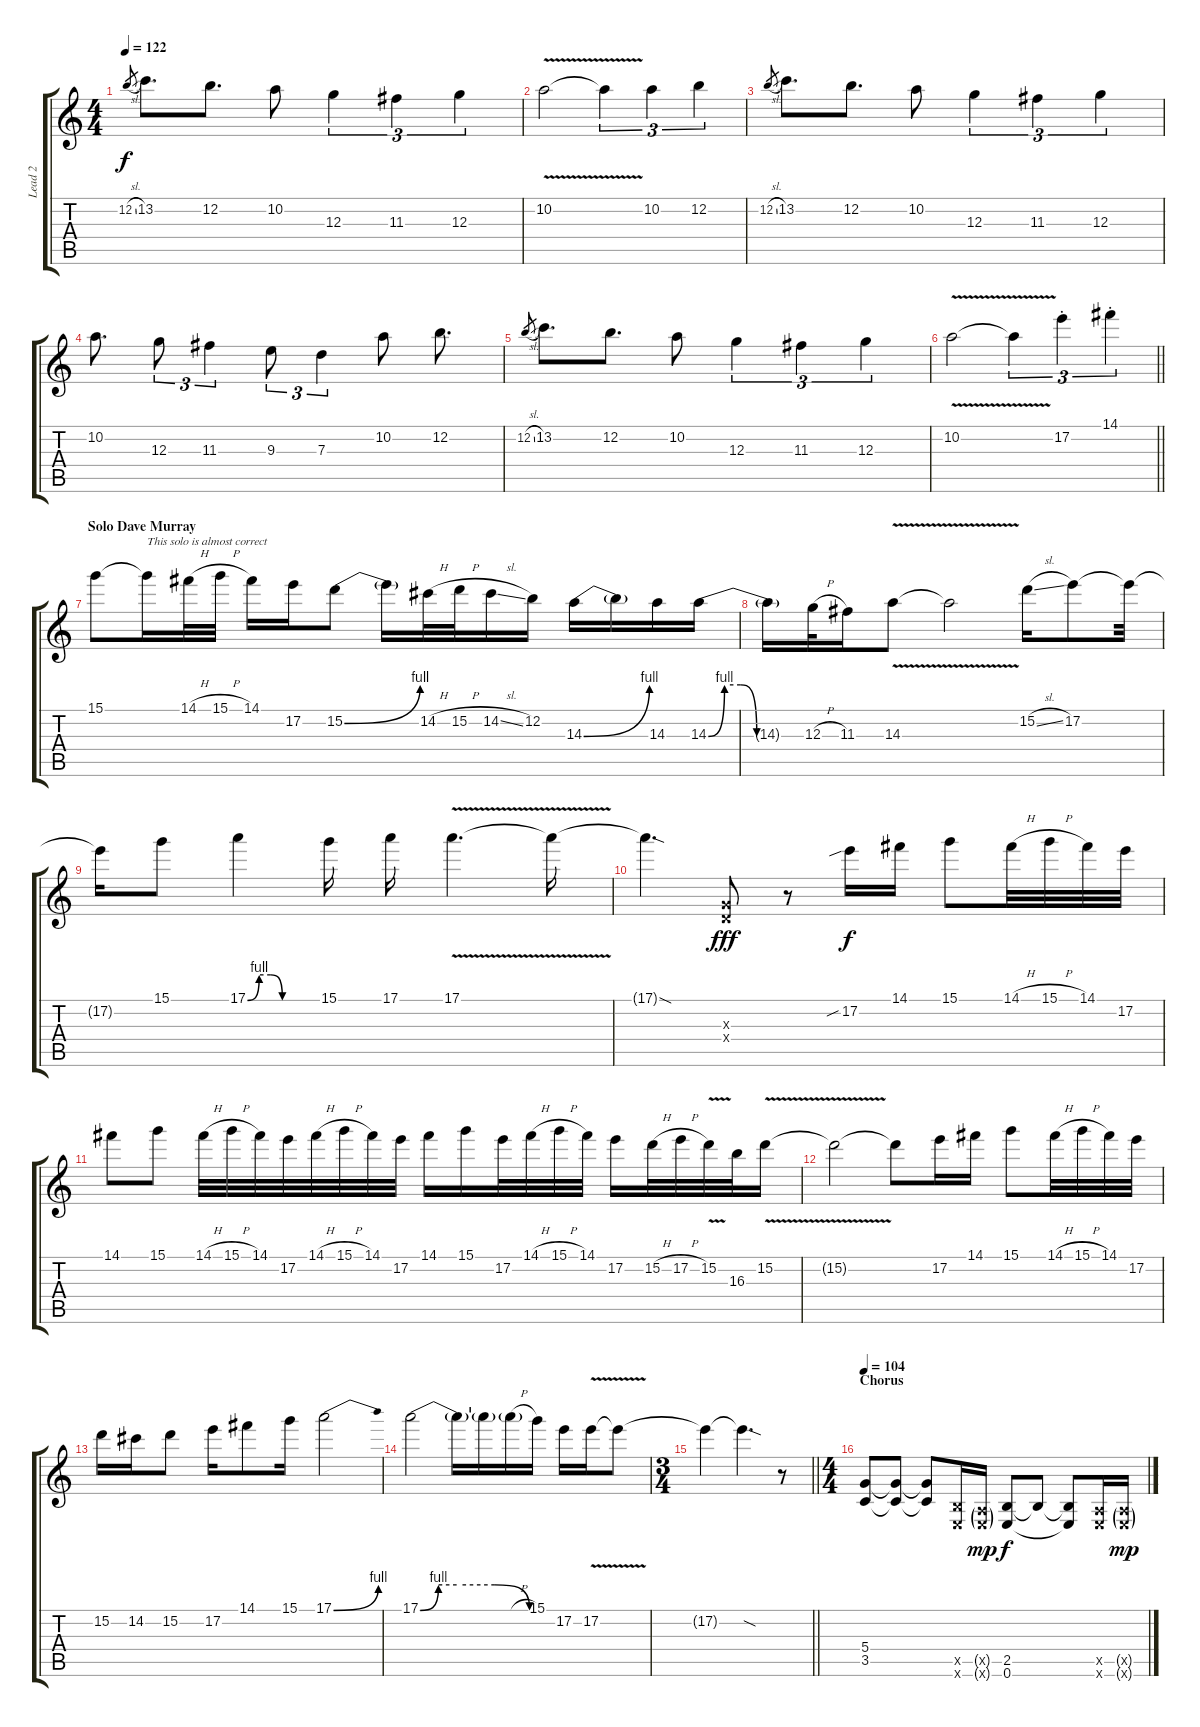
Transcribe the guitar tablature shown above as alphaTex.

\track ("Lead 2" "Lead 2") {instrument distortionguitar}
\staff {score tabs}
\tuning (E4 B3 G3 D3 A2 E2) {hide}
\ts (4 4)
\tempo 122
\clef g2
\ks c
12.2{sl}.8{gr dy f} 13.2.8{d} 12.2.8{d} 10.2.8 12.3.4{tu (3 2)} 11.3.4{tu (3 2)} 12.3.4{tu (3 2)} |
10.2{v}.2 10.2{t}.4{tu (3 2)} 10.2.4{tu (3 2)} 12.2.4{tu (3 2)} |
12.2{sl}.8{gr} 13.2.8{d} 12.2.8{d} 10.2.8 12.3.4{tu (3 2)} 11.3.4{tu (3 2)} 12.3.4{tu (3 2)} |
10.2.8{d} 12.3.8{tu (3 2)} 11.3.4{tu (3 2)} 9.3.8{tu (3 2)} 7.3.4{tu (3 2)} 10.2.8 12.2.8{d} |
12.2{sl}.8{gr} 13.2.8{d} 12.2.8{d} 10.2.8 12.3.4{tu (3 2)} 11.3.4{tu (3 2)} 12.3.4{tu (3 2)} |
\barLineRight lightlight
10.2{v}.2 10.2{t}.4{tu (3 2)} 17.2{st}.4{tu (3 2)} 14.1{st}.4{tu (3 2)} |
\section ("" "Solo Dave Murray")
15.1.8 15.1{t}.16{txt "This solo is almost correct"} 14.1{h}.32 15.1{h}.32 14.1.16 17.2.16 15.2{be (bend 0 0 60 4)}.8 15.2{t}.16 14.2{h}.32 15.2{h}.32 14.2{sl}.16 12.2.16 14.3{be (bend 0 0 60 4)}.16 14.3{t}.16 14.3.16 14.3{be (custom 0 0 10 4 20 4 30 0 60 0)}.16 |
14.3{t}.16 12.3{h}.32 11.3.16 14.3{v}.8 14.3{t}.2 15.2{sl}.16 17.2.8 17.2{t}.32 |
17.2{t}.16 15.1.8 17.1{be (custom 0 0 10 4 20 4 30 0 60 0)}.4 15.1.16 17.1.16 17.1{v}.4{d} 17.1{t}.16 |
17.1{sod t}.4{d} (0.3{x} 0.4{x}).8{dy fff} r.8 17.2{sib}.16{dy f} 14.1.16 15.1.8 14.1{h}.32 15.1{h}.32 14.1.32 17.2.32 |
14.1.8 15.1.8 14.1{h}.32 15.1{h}.32 14.1.32 17.2.32 14.1{h}.32 15.1{h}.32 14.1.32 17.2.32 14.1.16 15.1.16 17.2.32 14.1{h}.32 15.1{h}.32 14.1.32 17.2.16 15.2{h}.32 17.2{h}.32 15.2{v}.32 16.3.32 15.2{v}.16 |
15.2{t}.2 15.2{t}.8 17.2.16 14.1.16 15.1.8 14.1{h}.32 15.1{h}.32 14.1.32 17.2.32 |
15.2.16 14.2.16 15.2.8 17.2.16 14.1.8 15.1.16 17.1{be (bend 0 0 60 4)}.2 |
17.1{be (custom 0 0 10 4 20 4 41 4 60 0)}.2 17.1{t}.16 17.1{t}.16 17.1{h t}.16 15.1.16 17.2.16 17.2{v}.16 17.2{t}.8 |
\ts (3 4)
\barLineRight lightlight
17.2{t}.4 17.2{sod t}.4{d} r.8 |
\ts (4 4)
\section ("" "Chorus")
\tempo 104
(5.4 3.5).8 (5.4{t} 3.5{t}).8 (5.4{t} 3.5{t}).8 (2.5{x} 0.6{x}).16 (0.5{g x} 0.6{g x}).16{dy mp} (2.5 0.6).8{dy f} 2.5{t}.8 (2.5{t} 0.6{t}).8 (0.5{x} 0.6{x}).16 (0.5{g x} 0.6{g x}).16{dy mp}
